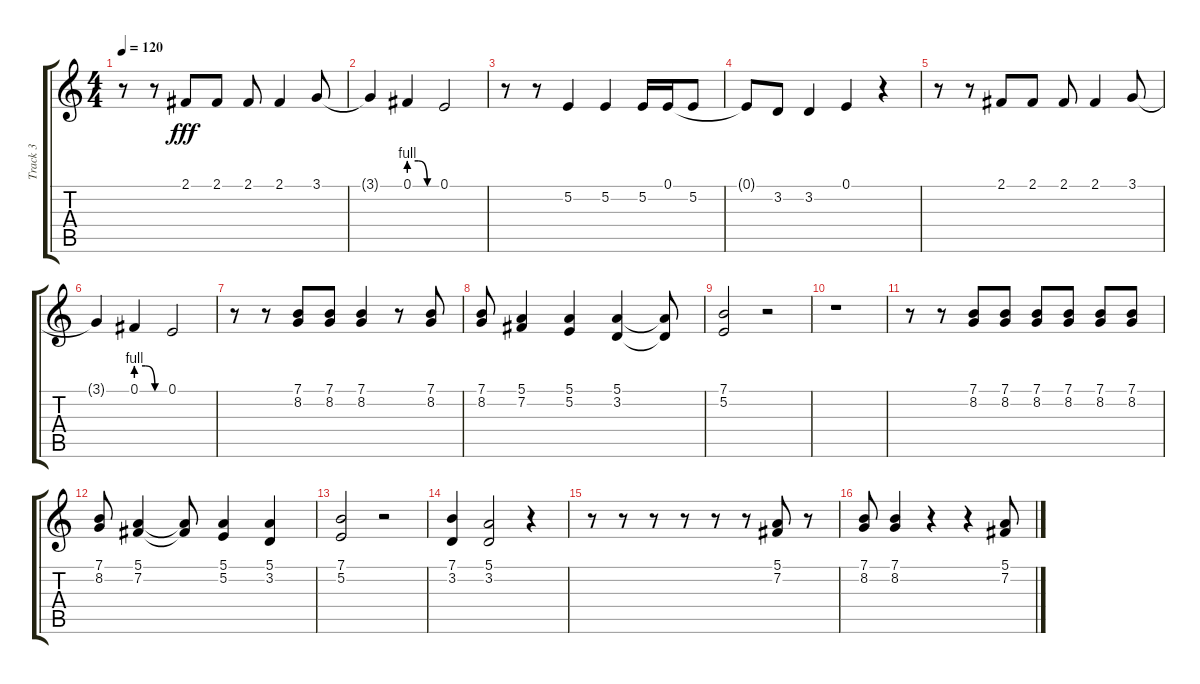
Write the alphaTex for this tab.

\track ("Track 3" "Track 3") {instrument flute}
\staff {score tabs}
\tuning (E4 B3 G3 D3 A2 E2) {hide}
\ts (4 4)
\tempo 120
\clef g2
\ks c
r.8{dy fff} r.8 2.1.8 2.1.8 2.1.8 2.1.4 3.1.8 |
3.1{t}.4 0.1{be (custom 0 4 20 4 40 0 60 0)}.4 0.1.2 |
r.8 r.8 5.2.4 5.2.4 5.2.16 0.1.16 5.2.8 |
0.1{t}.8 3.2.8 3.2.4 0.1.4 r.4 |
r.8 r.8 2.1.8 2.1.8 2.1.8 2.1.4 3.1.8 |
3.1{t}.4 0.1{be (custom 0 4 20 4 40 0 60 0)}.4 0.1.2 |
r.8 r.8 (7.1 8.2).8 (7.1 8.2).8 (7.1 8.2).4 r.8 (7.1 8.2).8 |
(7.1 8.2).8 (5.1 7.2).4 (5.1 5.2).4 (5.1 3.2).4 (5.1{t} 3.2{t}).8 |
(7.1 5.2).2 r.2 |
r.1 |
r.8 r.8 (7.1 8.2).8 (7.1 8.2).8 (7.1 8.2).8 (7.1 8.2).8 (7.1 8.2).8 (7.1 8.2).8 |
(7.1 8.2).8 (5.1 7.2).4 (5.1{t} 7.2{t}).8 (5.1 5.2).4 (5.1 3.2).4 |
(7.1 5.2).2 r.2 |
(7.1 3.2).4 (5.1 3.2).2 r.4 |
r.8 r.8 r.8 r.8 r.8 r.8 (5.1 7.2).8 r.8 |
(7.1 8.2).8 (7.1 8.2).4 r.4 r.4 (5.1 7.2).8
